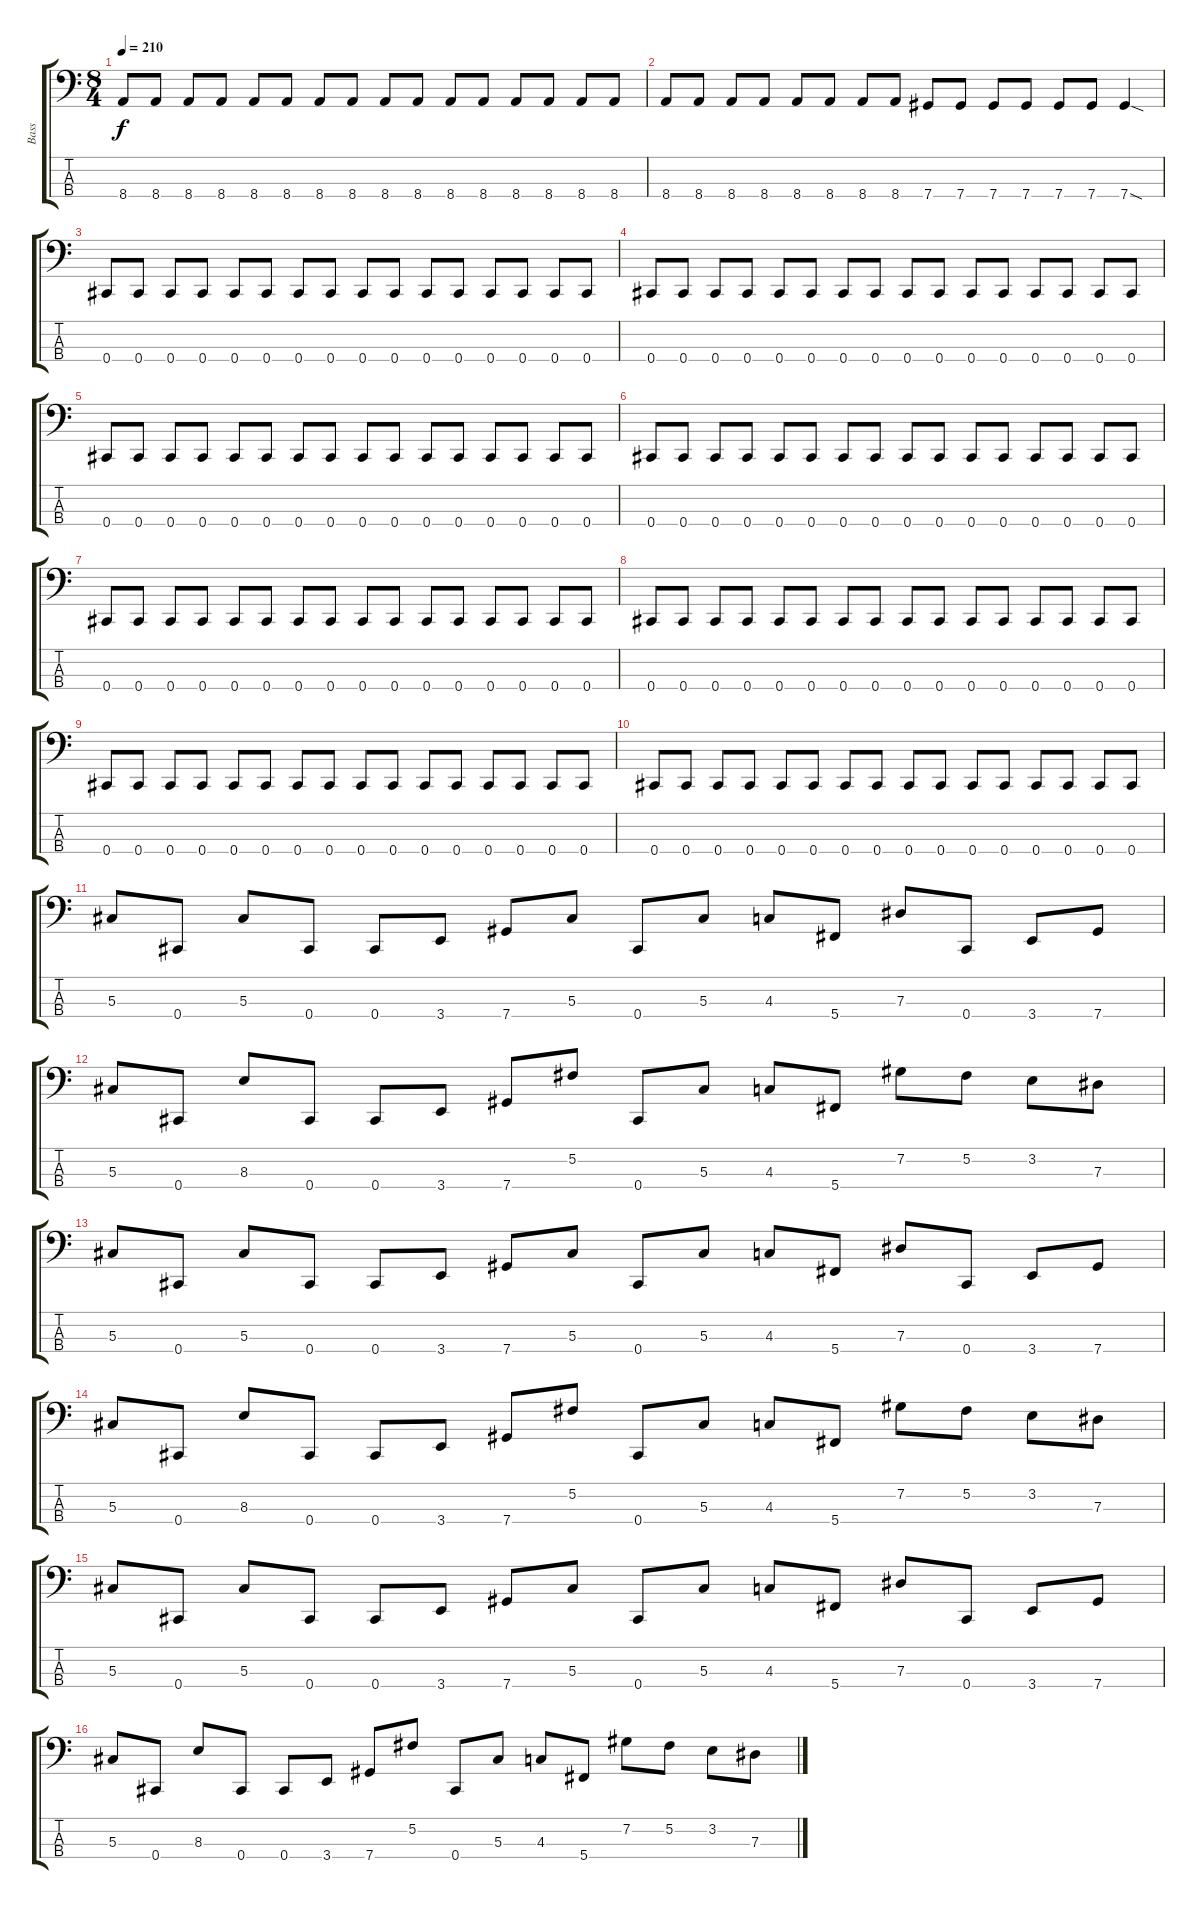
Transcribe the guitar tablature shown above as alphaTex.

\track ("Bass" "Bass") {instrument electricbasspick}
\staff {score tabs}
\tuning (Gb2 Db2 Ab1 Db1) {hide}
\ts (8 4)
\tempo 210
\clef f4
\ks c
8.4.8{dy f} 8.4.8 8.4.8 8.4.8 8.4.8 8.4.8 8.4.8 8.4.8 8.4.8 8.4.8 8.4.8 8.4.8 8.4.8 8.4.8 8.4.8 8.4.8 |
8.4.8 8.4.8 8.4.8 8.4.8 8.4.8 8.4.8 8.4.8 8.4.8 7.4.8 7.4.8 7.4.8 7.4.8 7.4.8 7.4.8 7.4{sod}.4 |
0.4.8 0.4.8 0.4.8 0.4.8 0.4.8 0.4.8 0.4.8 0.4.8 0.4.8 0.4.8 0.4.8 0.4.8 0.4.8 0.4.8 0.4.8 0.4.8 |
0.4.8 0.4.8 0.4.8 0.4.8 0.4.8 0.4.8 0.4.8 0.4.8 0.4.8 0.4.8 0.4.8 0.4.8 0.4.8 0.4.8 0.4.8 0.4.8 |
0.4.8 0.4.8 0.4.8 0.4.8 0.4.8 0.4.8 0.4.8 0.4.8 0.4.8 0.4.8 0.4.8 0.4.8 0.4.8 0.4.8 0.4.8 0.4.8 |
0.4.8 0.4.8 0.4.8 0.4.8 0.4.8 0.4.8 0.4.8 0.4.8 0.4.8 0.4.8 0.4.8 0.4.8 0.4.8 0.4.8 0.4.8 0.4.8 |
0.4.8 0.4.8 0.4.8 0.4.8 0.4.8 0.4.8 0.4.8 0.4.8 0.4.8 0.4.8 0.4.8 0.4.8 0.4.8 0.4.8 0.4.8 0.4.8 |
0.4.8 0.4.8 0.4.8 0.4.8 0.4.8 0.4.8 0.4.8 0.4.8 0.4.8 0.4.8 0.4.8 0.4.8 0.4.8 0.4.8 0.4.8 0.4.8 |
0.4.8 0.4.8 0.4.8 0.4.8 0.4.8 0.4.8 0.4.8 0.4.8 0.4.8 0.4.8 0.4.8 0.4.8 0.4.8 0.4.8 0.4.8 0.4.8 |
0.4.8 0.4.8 0.4.8 0.4.8 0.4.8 0.4.8 0.4.8 0.4.8 0.4.8 0.4.8 0.4.8 0.4.8 0.4.8 0.4.8 0.4.8 0.4.8 |
5.3.8 0.4.8 5.3.8 0.4.8 0.4.8 3.4.8 7.4.8 5.3.8 0.4.8 5.3.8 4.3.8 5.4.8 7.3.8 0.4.8 3.4.8 7.4.8 |
5.3.8 0.4.8 8.3.8 0.4.8 0.4.8 3.4.8 7.4.8 5.2.8 0.4.8 5.3.8 4.3.8 5.4.8 7.2.8 5.2.8 3.2.8 7.3.8 |
5.3.8 0.4.8 5.3.8 0.4.8 0.4.8 3.4.8 7.4.8 5.3.8 0.4.8 5.3.8 4.3.8 5.4.8 7.3.8 0.4.8 3.4.8 7.4.8 |
5.3.8 0.4.8 8.3.8 0.4.8 0.4.8 3.4.8 7.4.8 5.2.8 0.4.8 5.3.8 4.3.8 5.4.8 7.2.8 5.2.8 3.2.8 7.3.8 |
5.3.8 0.4.8 5.3.8 0.4.8 0.4.8 3.4.8 7.4.8 5.3.8 0.4.8 5.3.8 4.3.8 5.4.8 7.3.8 0.4.8 3.4.8 7.4.8 |
5.3.8 0.4.8 8.3.8 0.4.8 0.4.8 3.4.8 7.4.8 5.2.8 0.4.8 5.3.8 4.3.8 5.4.8 7.2.8 5.2.8 3.2.8 7.3.8
